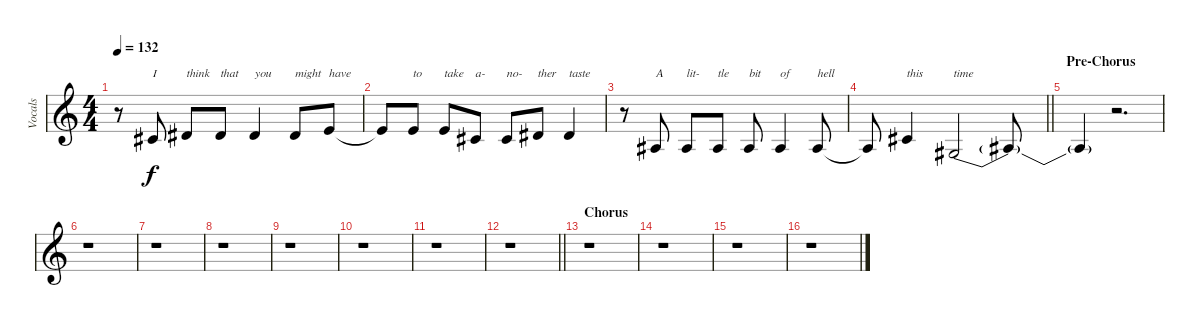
\track ("Vocals" "Vocals") {instrument lead6voice}
\staff {score}
\tuning (Eb4 Bb3 Gb3 Db3 Ab2 Db2) {hide}
\ts (4 4)
\tempo 132
\clef g2
\ks c
r.8{dy f} 3.2.8{txt "I"} 0.1.8{txt "think"} 0.1.8{txt "that"} 0.1.4{txt "you"} 0.1.8{txt "might"} 1.1.8{txt "have"} |
1.1{t}.8 1.1.8{txt "to"} 1.1.8{txt "take"} 3.2.8{txt "a-"} 3.2.8{txt "no-"} 0.1.8{txt "ther"} 0.1.4{txt "taste"} |
r.8 0.2.8{txt "A"} 0.2.8{txt "lit-"} 0.2.8{txt "tle"} 0.2.8{txt "bit"} 0.2.4{txt "of"} 0.2.8{txt "hell"} |
\barLineRight lightlight
0.2{t}.8 3.2.4{txt "this"} 2.3{be (custom 0 0 10 0 20 4 60 4)}.2{txt "time"} 2.3{t}.8 |
\section ("" "Pre-Chorus")
2.3{t}.4 r.2{d} |
r.1 |
r.1 |
r.1 |
r.1 |
r.1 |
r.1 |
\barLineRight lightlight
r.1 |
\section ("" "Chorus")
r.1 |
r.1 |
r.1 |
r.1
